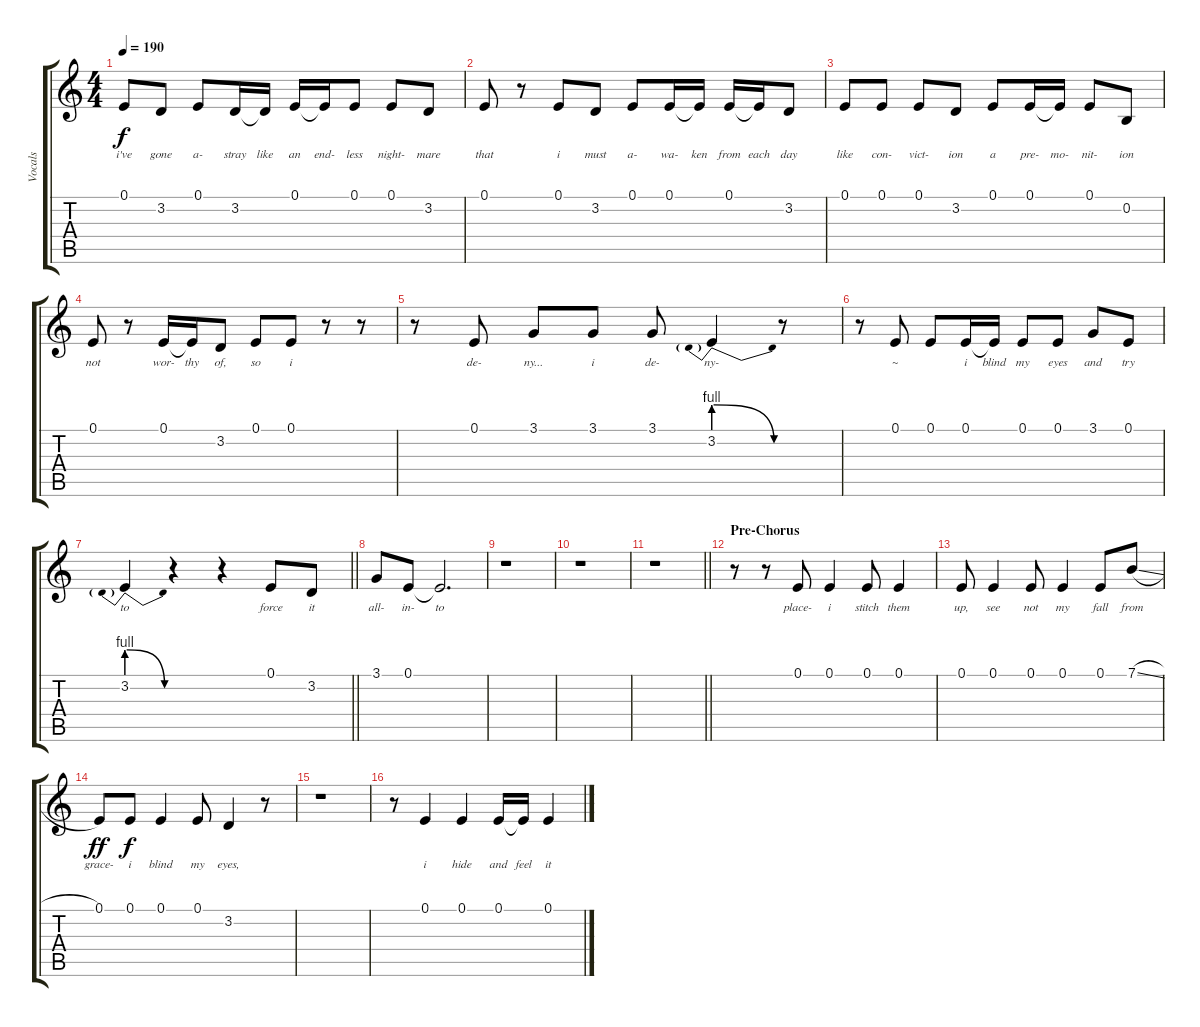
\track ("Vocals" "Vocals") {instrument synthbrass1}
\staff {score tabs}
\tuning (E4 B3 G3 D3 A2 E2) {hide}
\ts (4 4)
\tempo 190
\clef g2
\ks c
0.1.8{lyrics (0 "i've") lyrics (1 "") lyrics (2 "") lyrics (3 "") lyrics (4 "") dy f} 3.2.8{lyrics (0 "gone") lyrics (1 "") lyrics (2 "") lyrics (3 "") lyrics (4 "")} 0.1.8{lyrics (0 "a-") lyrics (1 "") lyrics (2 "") lyrics (3 "") lyrics (4 "")} 3.2.16{lyrics (0 "stray") lyrics (1 "") lyrics (2 "") lyrics (3 "") lyrics (4 "")} 3.2{t}.16{lyrics (0 "like") lyrics (1 "") lyrics (2 "") lyrics (3 "") lyrics (4 "")} 0.1.16{lyrics (0 "an") lyrics (1 "") lyrics (2 "") lyrics (3 "") lyrics (4 "")} 0.1{t}.16{lyrics (0 "end-") lyrics (1 "") lyrics (2 "") lyrics (3 "") lyrics (4 "")} 0.1.8{lyrics (0 "less") lyrics (1 "") lyrics (2 "") lyrics (3 "") lyrics (4 "")} 0.1.8{lyrics (0 "night-") lyrics (1 "") lyrics (2 "") lyrics (3 "") lyrics (4 "")} 3.2.8{lyrics (0 "mare") lyrics (1 "") lyrics (2 "") lyrics (3 "") lyrics (4 "")} |
0.1.8{lyrics (0 "that") lyrics (1 "") lyrics (2 "") lyrics (3 "") lyrics (4 "")} r.8 0.1.8{lyrics (0 "i") lyrics (1 "") lyrics (2 "") lyrics (3 "") lyrics (4 "")} 3.2.8{lyrics (0 "must") lyrics (1 "") lyrics (2 "") lyrics (3 "") lyrics (4 "")} 0.1.8{lyrics (0 "a-") lyrics (1 "") lyrics (2 "") lyrics (3 "") lyrics (4 "")} 0.1.16{lyrics (0 "wa-") lyrics (1 "") lyrics (2 "") lyrics (3 "") lyrics (4 "")} 0.1{t}.16{lyrics (0 "ken") lyrics (1 "") lyrics (2 "") lyrics (3 "") lyrics (4 "")} 0.1.16{lyrics (0 "from") lyrics (1 "") lyrics (2 "") lyrics (3 "") lyrics (4 "")} 0.1{t}.16{lyrics (0 "each") lyrics (1 "") lyrics (2 "") lyrics (3 "") lyrics (4 "")} 3.2.8{lyrics (0 "day") lyrics (1 "") lyrics (2 "") lyrics (3 "") lyrics (4 "")} |
0.1.8{lyrics (0 "like") lyrics (1 "") lyrics (2 "") lyrics (3 "") lyrics (4 "")} 0.1.8{lyrics (0 "con-") lyrics (1 "") lyrics (2 "") lyrics (3 "") lyrics (4 "")} 0.1.8{lyrics (0 "vict-") lyrics (1 "") lyrics (2 "") lyrics (3 "") lyrics (4 "")} 3.2.8{lyrics (0 "ion") lyrics (1 "") lyrics (2 "") lyrics (3 "") lyrics (4 "")} 0.1.8{lyrics (0 "a") lyrics (1 "") lyrics (2 "") lyrics (3 "") lyrics (4 "")} 0.1.16{lyrics (0 "pre-") lyrics (1 "") lyrics (2 "") lyrics (3 "") lyrics (4 "")} 0.1{t}.16{lyrics (0 "mo-") lyrics (1 "") lyrics (2 "") lyrics (3 "") lyrics (4 "")} 0.1.8{lyrics (0 "nit-") lyrics (1 "") lyrics (2 "") lyrics (3 "") lyrics (4 "")} 0.2.8{lyrics (0 "ion") lyrics (1 "") lyrics (2 "") lyrics (3 "") lyrics (4 "")} |
0.1.8{lyrics (0 "not") lyrics (1 "") lyrics (2 "") lyrics (3 "") lyrics (4 "")} r.8 0.1.16{lyrics (0 "wor-") lyrics (1 "") lyrics (2 "") lyrics (3 "") lyrics (4 "")} 0.1{t}.16{lyrics (0 "thy") lyrics (1 "") lyrics (2 "") lyrics (3 "") lyrics (4 "")} 3.2.8{lyrics (0 "of,") lyrics (1 "") lyrics (2 "") lyrics (3 "") lyrics (4 "")} 0.1.8{lyrics (0 "so") lyrics (1 "") lyrics (2 "") lyrics (3 "") lyrics (4 "")} 0.1.8{lyrics (0 "i") lyrics (1 "") lyrics (2 "") lyrics (3 "") lyrics (4 "")} r.8 r.8 |
r.8 0.1.8{lyrics (0 "de-") lyrics (1 "") lyrics (2 "") lyrics (3 "") lyrics (4 "")} 3.1.8{lyrics (0 "ny...") lyrics (1 "") lyrics (2 "") lyrics (3 "") lyrics (4 "")} 3.1.8{lyrics (0 "i") lyrics (1 "") lyrics (2 "") lyrics (3 "") lyrics (4 "")} 3.1.8{lyrics (0 "de-") lyrics (1 "") lyrics (2 "") lyrics (3 "") lyrics (4 "")} 3.2{be (prebendrelease 0 4 60 0)}.4{lyrics (0 "ny-") lyrics (1 "") lyrics (2 "") lyrics (3 "") lyrics (4 "")} r.8 |
r.8 0.1.8{lyrics (0 "~") lyrics (1 "") lyrics (2 "") lyrics (3 "") lyrics (4 "")} 0.1.8{lyrics (0 "") lyrics (1 "") lyrics (2 "") lyrics (3 "") lyrics (4 "")} 0.1.16{lyrics (0 "i") lyrics (1 "") lyrics (2 "") lyrics (3 "") lyrics (4 "")} 0.1{t}.16{lyrics (0 "blind") lyrics (1 "") lyrics (2 "") lyrics (3 "") lyrics (4 "")} 0.1.8{lyrics (0 "my") lyrics (1 "") lyrics (2 "") lyrics (3 "") lyrics (4 "")} 0.1.8{lyrics (0 "eyes") lyrics (1 "") lyrics (2 "") lyrics (3 "") lyrics (4 "")} 3.1.8{lyrics (0 "and") lyrics (1 "") lyrics (2 "") lyrics (3 "") lyrics (4 "")} 0.1.8{lyrics (0 "try") lyrics (1 "") lyrics (2 "") lyrics (3 "") lyrics (4 "")} |
\barLineRight lightlight
3.2{be (prebendrelease 0 4 60 0)}.4{lyrics (0 "to") lyrics (1 "") lyrics (2 "") lyrics (3 "") lyrics (4 "")} r.4 r.4 0.1.8{lyrics (0 "force") lyrics (1 "") lyrics (2 "") lyrics (3 "") lyrics (4 "")} 3.2.8{lyrics (0 "it") lyrics (1 "") lyrics (2 "") lyrics (3 "") lyrics (4 "")} |
\section ("" "")
3.1.8{lyrics (0 "all-") lyrics (1 "") lyrics (2 "") lyrics (3 "") lyrics (4 "")} 0.1.8{lyrics (0 "in-") lyrics (1 "") lyrics (2 "") lyrics (3 "") lyrics (4 "")} 0.1{t}.2{d lyrics (0 "to") lyrics (1 "") lyrics (2 "") lyrics (3 "") lyrics (4 "")} |
r.1 |
r.1 |
\barLineRight lightlight
r.1 |
\section ("" "Pre-Chorus")
r.8 r.8 0.1.8{lyrics (0 "place-") lyrics (1 "") lyrics (2 "") lyrics (3 "") lyrics (4 "")} 0.1.4{lyrics (0 "i") lyrics (1 "") lyrics (2 "") lyrics (3 "") lyrics (4 "")} 0.1.8{lyrics (0 "stitch") lyrics (1 "") lyrics (2 "") lyrics (3 "") lyrics (4 "")} 0.1.4{lyrics (0 "them") lyrics (1 "") lyrics (2 "") lyrics (3 "") lyrics (4 "")} |
0.1.8{lyrics (0 "up,") lyrics (1 "") lyrics (2 "") lyrics (3 "") lyrics (4 "")} 0.1.4{lyrics (0 "see") lyrics (1 "") lyrics (2 "") lyrics (3 "") lyrics (4 "")} 0.1.8{lyrics (0 "not") lyrics (1 "") lyrics (2 "") lyrics (3 "") lyrics (4 "")} 0.1.4{lyrics (0 "my") lyrics (1 "") lyrics (2 "") lyrics (3 "") lyrics (4 "")} 0.1.8{lyrics (0 "fall") lyrics (1 "") lyrics (2 "") lyrics (3 "") lyrics (4 "")} 7.1{sl}.8{lyrics (0 "from") lyrics (1 "") lyrics (2 "") lyrics (3 "") lyrics (4 "")} |
0.1.8{lyrics (0 "grace-") lyrics (1 "") lyrics (2 "") lyrics (3 "") lyrics (4 "") dy ff} 0.1.8{lyrics (0 "i") lyrics (1 "") lyrics (2 "") lyrics (3 "") lyrics (4 "") dy f} 0.1.4{lyrics (0 "blind") lyrics (1 "") lyrics (2 "") lyrics (3 "") lyrics (4 "")} 0.1.8{lyrics (0 "my") lyrics (1 "") lyrics (2 "") lyrics (3 "") lyrics (4 "")} 3.2.4{lyrics (0 "eyes,") lyrics (1 "") lyrics (2 "") lyrics (3 "") lyrics (4 "")} r.8 |
r.1 |
r.8 0.1.4{lyrics (0 "i") lyrics (1 "") lyrics (2 "") lyrics (3 "") lyrics (4 "")} 0.1.4{lyrics (0 "hide") lyrics (1 "") lyrics (2 "") lyrics (3 "") lyrics (4 "")} 0.1.16{lyrics (0 "and") lyrics (1 "") lyrics (2 "") lyrics (3 "") lyrics (4 "")} 0.1{t}.16{lyrics (0 "feel") lyrics (1 "") lyrics (2 "") lyrics (3 "") lyrics (4 "")} 0.1.4{lyrics (0 "it") lyrics (1 "") lyrics (2 "") lyrics (3 "") lyrics (4 "")}
